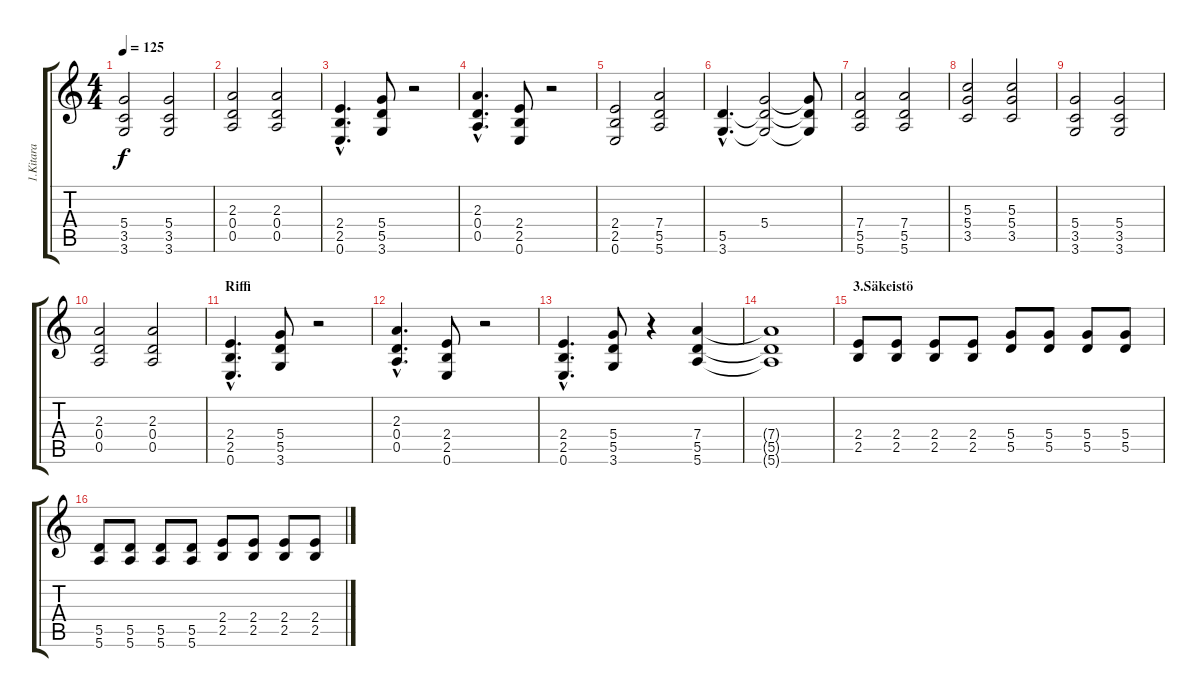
\track ("1.Kitara" "1.Kitara") {instrument distortionguitar}
\staff {score tabs}
\tuning (E4 B3 G3 D3 A2 E2) {hide}
\ts (4 4)
\tempo 125
\clef g2
\ks c
(5.4 3.5 3.6).2{dy f} (5.4 3.5 3.6).2 |
(2.3 0.4 0.5).2 (2.3 0.4 0.5).2 |
(2.4{hac} 2.5{hac} 0.6{hac}).4{d} (5.4 5.5 3.6).8 r.2 |
(2.3{hac} 0.4{hac} 0.5{hac}).4{d} (2.4 2.5 0.6).8 r.2 |
(2.4 2.5 0.6).2 (7.4 5.5 5.6).2 |
(5.5{hac} 3.6{hac}).4{d} (5.4 5.5{t} 3.6{t}).2 (5.4{t} 5.5{t} 3.6{t}).8 |
(7.4 5.5 5.6).2 (7.4 5.5 5.6).2 |
(5.3 5.4 3.5).2 (5.3 5.4 3.5).2 |
(5.4 3.5 3.6).2 (5.4 3.5 3.6).2 |
(2.3 0.4 0.5).2 (2.3 0.4 0.5).2 |
\section ("" "Riffi")
(2.4{hac} 2.5{hac} 0.6{hac}).4{d} (5.4 5.5 3.6).8 r.2 |
(2.3{hac} 0.4{hac} 0.5{hac}).4{d} (2.4 2.5 0.6).8 r.2 |
(2.4{hac} 2.5{hac} 0.6{hac}).4{d} (5.4 5.5 3.6).8 r.4 (7.4 5.5 5.6).4 |
(7.4{t} 5.5{t} 5.6{t}).1 |
\section ("" "3.Säkeistö")
(2.4 2.5).8 (2.4 2.5).8 (2.4 2.5).8 (2.4 2.5).8 (5.4 5.5).8 (5.4 5.5).8 (5.4 5.5).8 (5.4 5.5).8 |
(5.5 5.6).8 (5.5 5.6).8 (5.5 5.6).8 (5.5 5.6).8 (2.4 2.5).8 (2.4 2.5).8 (2.4 2.5).8 (2.4 2.5).8
